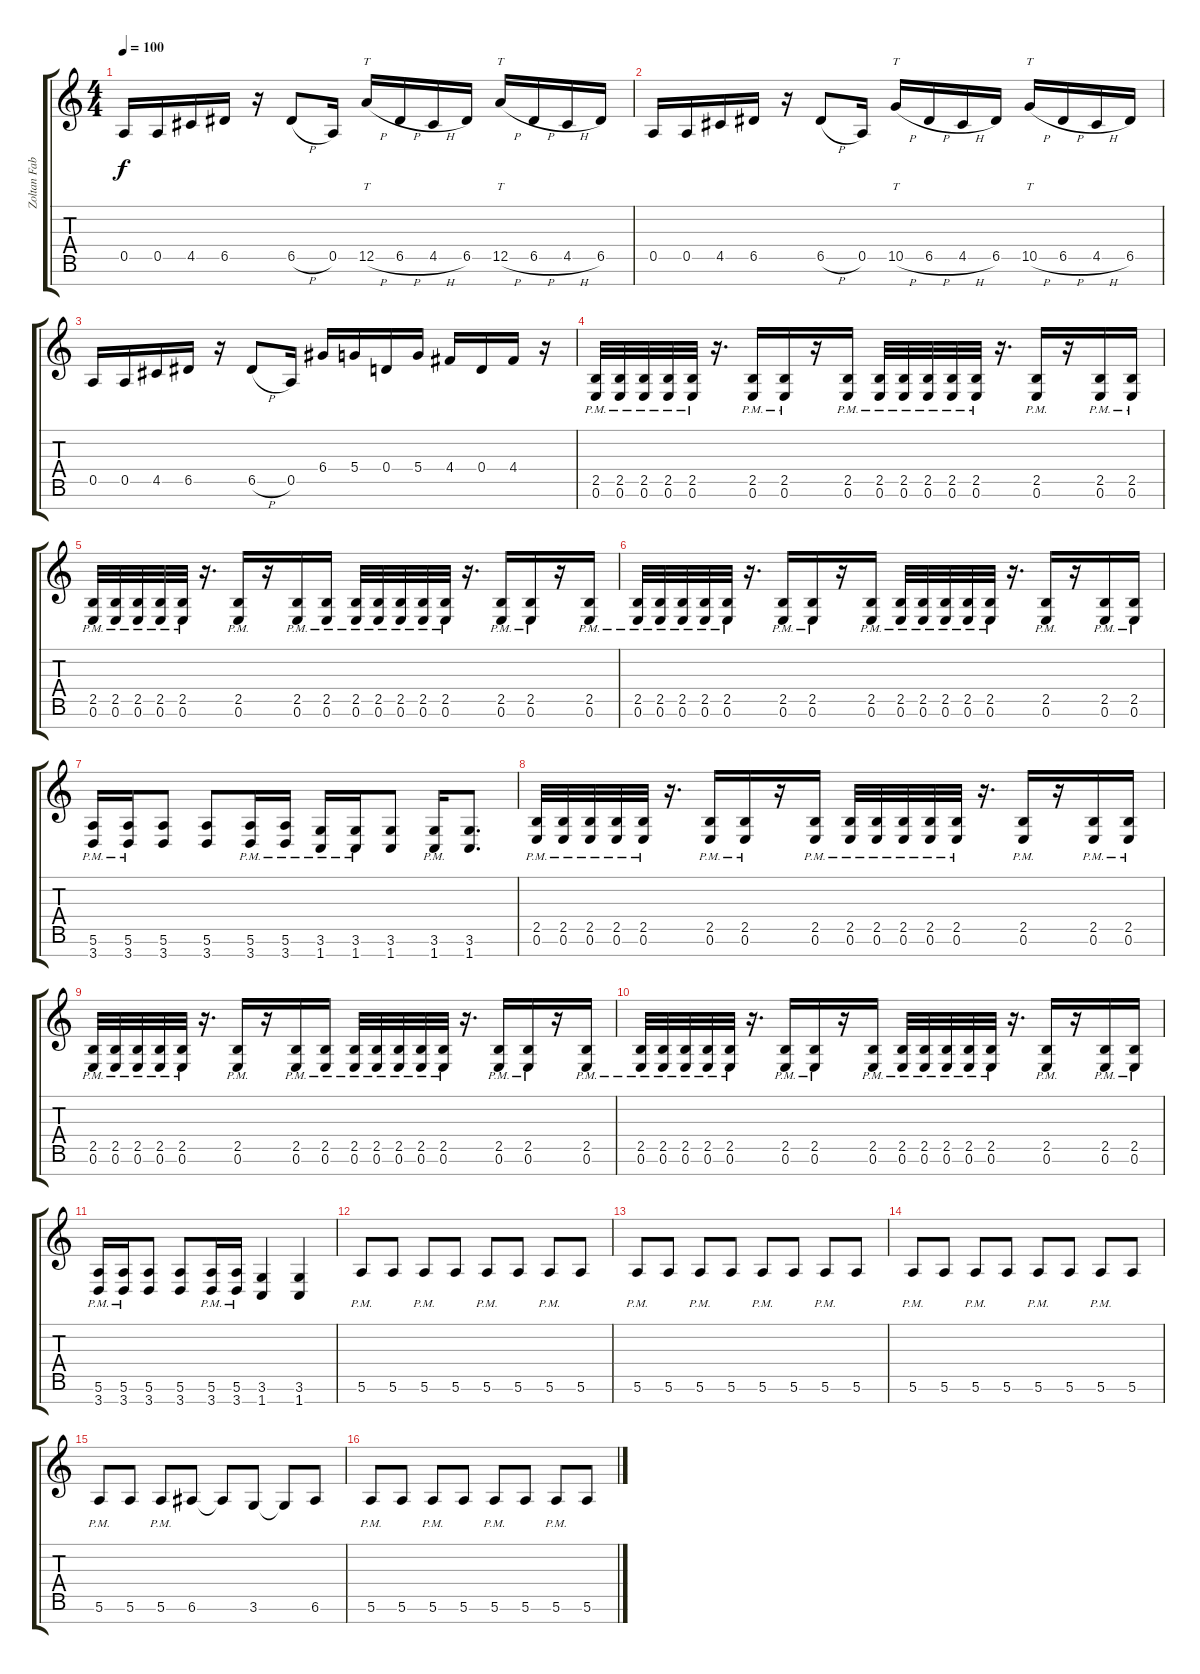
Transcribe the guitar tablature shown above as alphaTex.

\track ("Zoltan Fabian" "Zoltan Fab") {instrument distortionguitar}
\staff {score tabs}
\tuning (E4 B3 G3 D3 A2 E2 B1) {hide}
\ts (4 4)
\tempo 100
\clef g2
\ks c
0.5.16{dy f} 0.5.16 4.5.16 6.5.16 r.16 6.5{h}.8 0.5.16 12.5{h}.16{tt} 6.5{h}.16 4.5{h}.16 6.5.16 12.5{h}.16{tt} 6.5{h}.16 4.5{h}.16 6.5.16 |
0.5.16 0.5.16 4.5.16 6.5.16 r.16 6.5{h}.8 0.5.16 10.5{h}.16{tt} 6.5{h}.16 4.5{h}.16 6.5.16 10.5{h}.16{tt} 6.5{h}.16 4.5{h}.16 6.5.16 |
0.5.16 0.5.16 4.5.16 6.5.16 r.16 6.5{h}.8 0.5.16 6.4.16 5.4.16 0.4.16 5.4.16 4.4.16 0.4.16 4.4.16 r.16 |
(2.5{pm} 0.6{pm}).32 (2.5{pm} 0.6{pm}).32 (2.5{pm} 0.6{pm}).32 (2.5{pm} 0.6{pm}).32 (2.5{pm} 0.6{pm}).32 r.16{d} (2.5{pm} 0.6{pm}).16 (2.5{pm} 0.6{pm}).16 r.16 (2.5{pm} 0.6{pm}).16 (2.5{pm} 0.6{pm}).32 (2.5{pm} 0.6{pm}).32 (2.5{pm} 0.6{pm}).32 (2.5{pm} 0.6{pm}).32 (2.5{pm} 0.6{pm}).32 r.16{d} (2.5{pm} 0.6{pm}).16 r.16 (2.5{pm} 0.6{pm}).16 (2.5{pm} 0.6{pm}).16 |
(2.5{pm} 0.6{pm}).32 (2.5{pm} 0.6{pm}).32 (2.5{pm} 0.6{pm}).32 (2.5{pm} 0.6{pm}).32 (2.5{pm} 0.6{pm}).32 r.16{d} (2.5{pm} 0.6{pm}).16 r.16 (2.5{pm} 0.6{pm}).16 (2.5{pm} 0.6{pm}).16 (2.5{pm} 0.6{pm}).32 (2.5{pm} 0.6{pm}).32 (2.5{pm} 0.6{pm}).32 (2.5{pm} 0.6{pm}).32 (2.5{pm} 0.6{pm}).32 r.16{d} (2.5{pm} 0.6{pm}).16 (2.5{pm} 0.6{pm}).16 r.16 (2.5{pm} 0.6{pm}).16 |
(2.5{pm} 0.6{pm}).32 (2.5{pm} 0.6{pm}).32 (2.5{pm} 0.6{pm}).32 (2.5{pm} 0.6{pm}).32 (2.5{pm} 0.6{pm}).32 r.16{d} (2.5{pm} 0.6{pm}).16 (2.5{pm} 0.6{pm}).16 r.16 (2.5{pm} 0.6{pm}).16 (2.5{pm} 0.6{pm}).32 (2.5{pm} 0.6{pm}).32 (2.5{pm} 0.6{pm}).32 (2.5{pm} 0.6{pm}).32 (2.5{pm} 0.6{pm}).32 r.16{d} (2.5{pm} 0.6{pm}).16 r.16 (2.5{pm} 0.6{pm}).16 (2.5{pm} 0.6{pm}).16 |
(5.6{pm} 3.7{pm}).16 (5.6{pm} 3.7{pm}).16 (5.6 3.7).8 (5.6 3.7).8 (5.6{pm} 3.7{pm}).16 (5.6{pm} 3.7{pm}).16 (3.6{pm} 1.7{pm}).16 (3.6{pm} 1.7{pm}).16 (3.6 1.7).8 (3.6{pm} 1.7{pm}).16 (3.6 1.7).8{d} |
(2.5{pm} 0.6{pm}).32 (2.5{pm} 0.6{pm}).32 (2.5{pm} 0.6{pm}).32 (2.5{pm} 0.6{pm}).32 (2.5{pm} 0.6{pm}).32 r.16{d} (2.5{pm} 0.6{pm}).16 (2.5{pm} 0.6{pm}).16 r.16 (2.5{pm} 0.6{pm}).16 (2.5{pm} 0.6{pm}).32 (2.5{pm} 0.6{pm}).32 (2.5{pm} 0.6{pm}).32 (2.5{pm} 0.6{pm}).32 (2.5{pm} 0.6{pm}).32 r.16{d} (2.5{pm} 0.6{pm}).16 r.16 (2.5{pm} 0.6{pm}).16 (2.5{pm} 0.6{pm}).16 |
(2.5{pm} 0.6{pm}).32 (2.5{pm} 0.6{pm}).32 (2.5{pm} 0.6{pm}).32 (2.5{pm} 0.6{pm}).32 (2.5{pm} 0.6{pm}).32 r.16{d} (2.5{pm} 0.6{pm}).16 r.16 (2.5{pm} 0.6{pm}).16 (2.5{pm} 0.6{pm}).16 (2.5{pm} 0.6{pm}).32 (2.5{pm} 0.6{pm}).32 (2.5{pm} 0.6{pm}).32 (2.5{pm} 0.6{pm}).32 (2.5{pm} 0.6{pm}).32 r.16{d} (2.5{pm} 0.6{pm}).16 (2.5{pm} 0.6{pm}).16 r.16 (2.5{pm} 0.6{pm}).16 |
(2.5{pm} 0.6{pm}).32 (2.5{pm} 0.6{pm}).32 (2.5{pm} 0.6{pm}).32 (2.5{pm} 0.6{pm}).32 (2.5{pm} 0.6{pm}).32 r.16{d} (2.5{pm} 0.6{pm}).16 (2.5{pm} 0.6{pm}).16 r.16 (2.5{pm} 0.6{pm}).16 (2.5{pm} 0.6{pm}).32 (2.5{pm} 0.6{pm}).32 (2.5{pm} 0.6{pm}).32 (2.5{pm} 0.6{pm}).32 (2.5{pm} 0.6{pm}).32 r.16{d} (2.5{pm} 0.6{pm}).16 r.16 (2.5{pm} 0.6{pm}).16 (2.5{pm} 0.6{pm}).16 |
(5.6{pm} 3.7{pm}).16 (5.6{pm} 3.7{pm}).16 (5.6 3.7).8 (5.6 3.7).8 (5.6{pm} 3.7{pm}).16 (5.6{pm} 3.7{pm}).16 (3.6 1.7).4 (3.6 1.7).4 |
5.6{pm}.8 5.6.8 5.6{pm}.8 5.6.8 5.6{pm}.8 5.6.8 5.6{pm}.8 5.6.8 |
5.6{pm}.8 5.6.8 5.6{pm}.8 5.6.8 5.6{pm}.8 5.6.8 5.6{pm}.8 5.6.8 |
5.6{pm}.8 5.6.8 5.6{pm}.8 5.6.8 5.6{pm}.8 5.6.8 5.6{pm}.8 5.6.8 |
5.6{pm}.8 5.6.8 5.6{pm}.8 6.6.8 6.6{t}.8 3.6.8 3.6{t}.8 6.6.8 |
5.6{pm}.8 5.6.8 5.6{pm}.8 5.6.8 5.6{pm}.8 5.6.8 5.6{pm}.8 5.6.8
